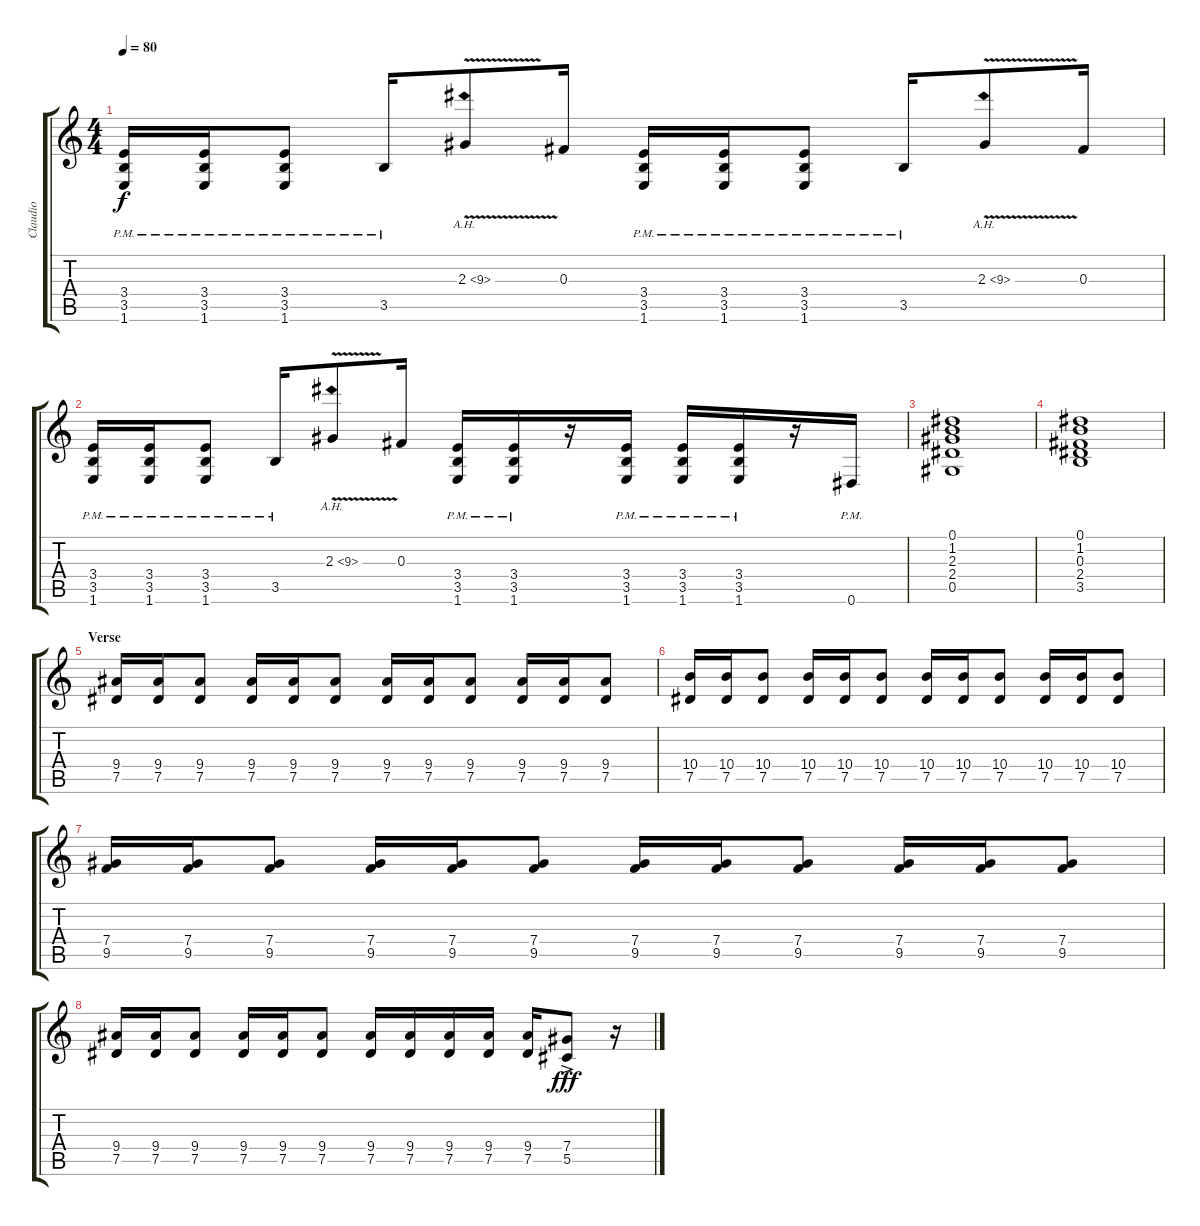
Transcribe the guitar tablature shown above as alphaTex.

\track ("Claudio" "Claudio") {instrument distortionguitar}
\staff {score tabs}
\tuning (Eb4 Bb3 Gb3 Db3 Ab2 Eb2) {hide}
\ts (4 4)
\tempo 80
\clef g2
\ks c
(3.4{pm} 3.5{pm} 1.6{pm}).16{dy f} (3.4{pm} 3.5{pm} 1.6{pm}).16 (3.4{pm} 3.5{pm} 1.6{pm}).8 3.5{pm}.16 2.3{ah 7 v}.8 0.3.16 (3.4{pm} 3.5{pm} 1.6{pm}).16 (3.4{pm} 3.5{pm} 1.6{pm}).16 (3.4{pm} 3.5{pm} 1.6{pm}).8 3.5{pm}.16 2.3{ah 7 v}.8 0.3.16 |
(3.4{pm} 3.5{pm} 1.6{pm}).16 (3.4{pm} 3.5{pm} 1.6{pm}).16 (3.4{pm} 3.5{pm} 1.6{pm}).8 3.5{pm}.16 2.3{ah 7 v}.8 0.3.16 (3.4{pm} 3.5{pm} 1.6{pm}).16 (3.4{pm} 3.5{pm} 1.6{pm}).16 r.16 (3.4{pm} 3.5{pm} 1.6{pm}).16 (3.4{pm} 3.5{pm} 1.6{pm}).16 (3.4{pm} 3.5{pm} 1.6{pm}).16 r.16 0.6{pm}.16 |
(0.1 1.2 2.3 2.4 0.5).1 |
(0.1 1.2 0.3 2.4 3.5).1 |
\section ("" "Verse")
(9.4 7.5).16 (9.4 7.5).16 (9.4 7.5).8 (9.4 7.5).16 (9.4 7.5).16 (9.4 7.5).8 (9.4 7.5).16 (9.4 7.5).16 (9.4 7.5).8 (9.4 7.5).16 (9.4 7.5).16 (9.4 7.5).8 |
(10.4 7.5).16 (10.4 7.5).16 (10.4 7.5).8 (10.4 7.5).16 (10.4 7.5).16 (10.4 7.5).8 (10.4 7.5).16 (10.4 7.5).16 (10.4 7.5).8 (10.4 7.5).16 (10.4 7.5).16 (10.4 7.5).8 |
(7.4 9.5).16 (7.4 9.5).16 (7.4 9.5).8 (7.4 9.5).16 (7.4 9.5).16 (7.4 9.5).8 (7.4 9.5).16 (7.4 9.5).16 (7.4 9.5).8 (7.4 9.5).16 (7.4 9.5).16 (7.4 9.5).8 |
(9.4 7.5).16 (9.4 7.5).16 (9.4 7.5).8 (9.4 7.5).16 (9.4 7.5).16 (9.4 7.5).8 (9.4 7.5).16 (9.4 7.5).16 (9.4 7.5).16 (9.4 7.5).16 (9.4 7.5).16 (7.4{ac} 5.5{ac}).8{dy fff} r.16
